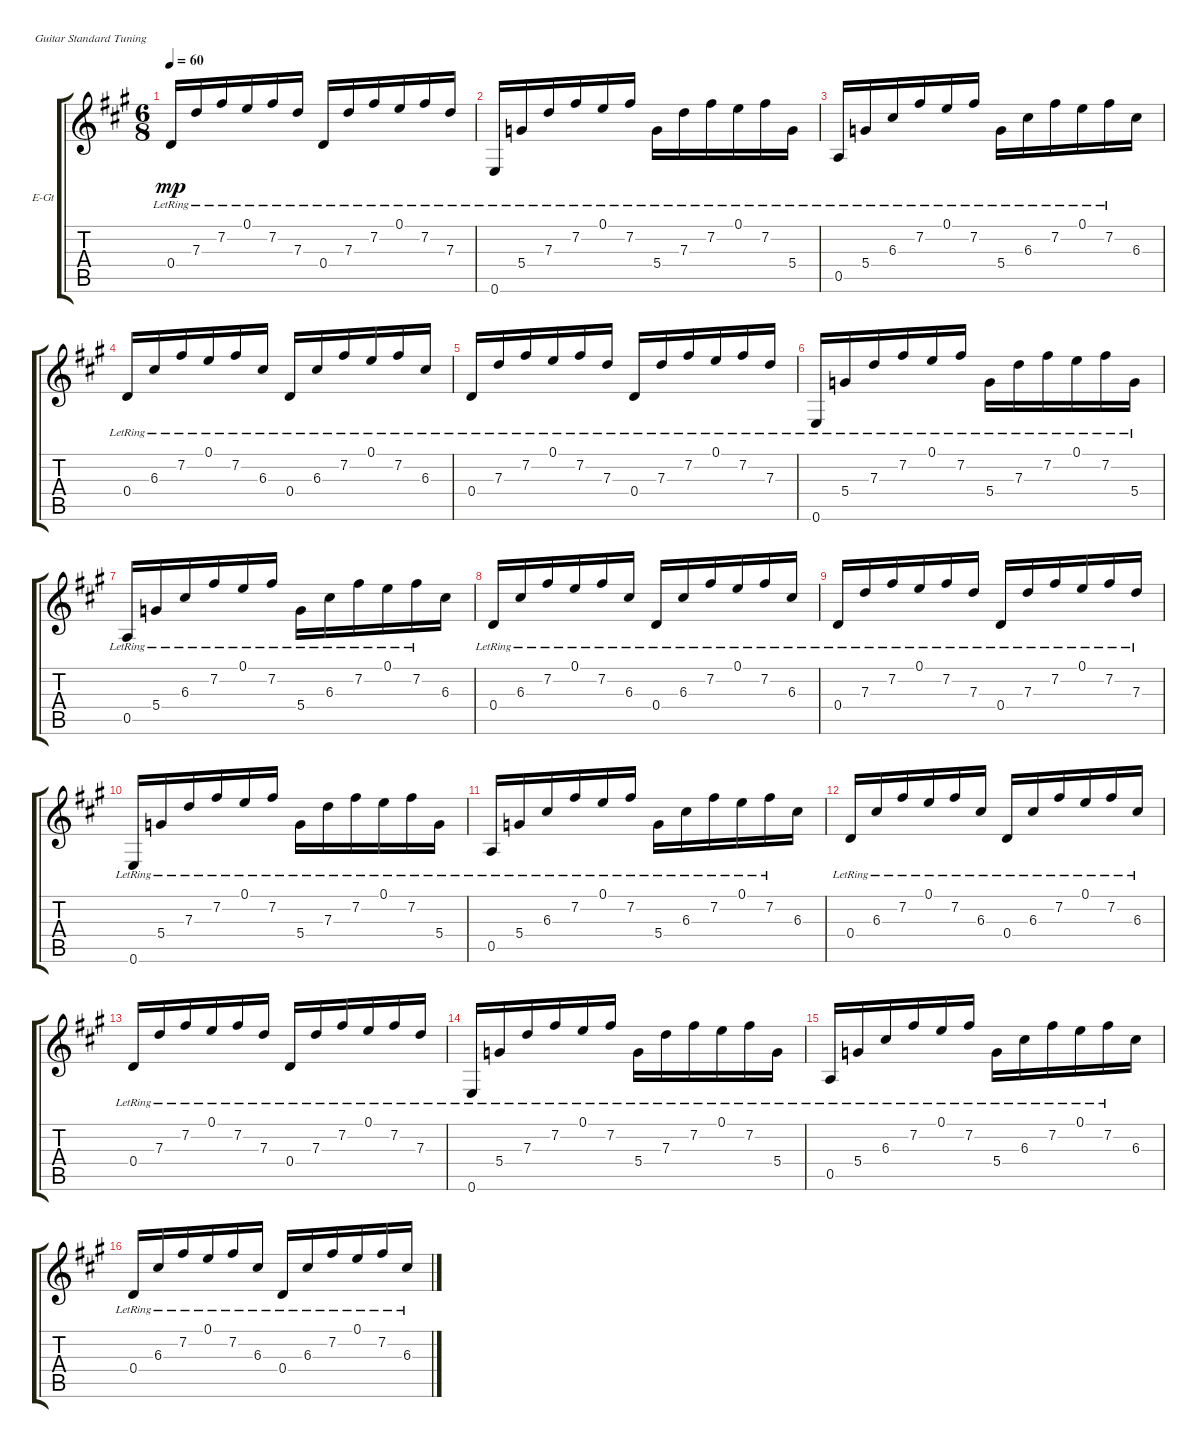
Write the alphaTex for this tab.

\defaultSystemsLayout 4
\bracketExtendMode groupsimilarinstruments
\firstSystemTrackNameOrientation horizontal
\otherSystemsTrackNameOrientation horizontal
\track ("Phaser Guitar" "E-Gt") {instrument electricguitarclean}
\staff {score tabs}
\tuning (E4 B3 G3 D3 A2 E2)
\ts (6 8)
\tempo 60
\clef g2
\ks f#minor
0.4{lr}.16{dy mp} 7.3{lr}.16 7.2{lr}.16 0.1{lr}.16 7.2{lr}.16 7.3{lr}.16 0.4{lr}.16 7.3{lr}.16 7.2{lr}.16 0.1{lr}.16 7.2{lr}.16 7.3{lr}.16 |
0.6{lr}.16 5.4{lr}.16 7.3{lr}.16 7.2{lr}.16 0.1{lr}.16 7.2{lr}.16 5.4{lr}.16 7.3{lr}.16 7.2{lr}.16 0.1{lr}.16 7.2{lr}.16 5.4{lr}.16 |
0.5{lr}.16 5.4{lr}.16 6.3{lr}.16 7.2{lr}.16 0.1{lr}.16 7.2{lr}.16 5.4{lr}.16 6.3{lr}.16 7.2{lr}.16 0.1{lr}.16 7.2{lr}.16 6.3.16 |
0.4{lr}.16 6.3{lr}.16 7.2{lr}.16 0.1{lr}.16 7.2{lr}.16 6.3{lr}.16 0.4{lr}.16 6.3{lr}.16 7.2{lr}.16 0.1{lr}.16 7.2{lr}.16 6.3{lr}.16 |
0.4{lr}.16 7.3{lr}.16 7.2{lr}.16 0.1{lr}.16 7.2{lr}.16 7.3{lr}.16 0.4{lr}.16 7.3{lr}.16 7.2{lr}.16 0.1{lr}.16 7.2{lr}.16 7.3{lr}.16 |
0.6{lr}.16 5.4{lr}.16 7.3{lr}.16 7.2{lr}.16 0.1{lr}.16 7.2{lr}.16 5.4{lr}.16 7.3{lr}.16 7.2{lr}.16 0.1{lr}.16 7.2{lr}.16 5.4{lr}.16 |
0.5{lr}.16 5.4{lr}.16 6.3{lr}.16 7.2{lr}.16 0.1{lr}.16 7.2{lr}.16 5.4{lr}.16 6.3{lr}.16 7.2{lr}.16 0.1{lr}.16 7.2{lr}.16 6.3.16 |
0.4{lr}.16 6.3{lr}.16 7.2{lr}.16 0.1{lr}.16 7.2{lr}.16 6.3{lr}.16 0.4{lr}.16 6.3{lr}.16 7.2{lr}.16 0.1{lr}.16 7.2{lr}.16 6.3{lr}.16 |
0.4{lr}.16 7.3{lr}.16 7.2{lr}.16 0.1{lr}.16 7.2{lr}.16 7.3{lr}.16 0.4{lr}.16 7.3{lr}.16 7.2{lr}.16 0.1{lr}.16 7.2{lr}.16 7.3{lr}.16 |
0.6{lr}.16 5.4{lr}.16 7.3{lr}.16 7.2{lr}.16 0.1{lr}.16 7.2{lr}.16 5.4{lr}.16 7.3{lr}.16 7.2{lr}.16 0.1{lr}.16 7.2{lr}.16 5.4{lr}.16 |
0.5{lr}.16 5.4{lr}.16 6.3{lr}.16 7.2{lr}.16 0.1{lr}.16 7.2{lr}.16 5.4{lr}.16 6.3{lr}.16 7.2{lr}.16 0.1{lr}.16 7.2{lr}.16 6.3.16 |
0.4{lr}.16 6.3{lr}.16 7.2{lr}.16 0.1{lr}.16 7.2{lr}.16 6.3{lr}.16 0.4{lr}.16 6.3{lr}.16 7.2{lr}.16 0.1{lr}.16 7.2{lr}.16 6.3{lr}.16 |
0.4{lr}.16 7.3{lr}.16 7.2{lr}.16 0.1{lr}.16 7.2{lr}.16 7.3{lr}.16 0.4{lr}.16 7.3{lr}.16 7.2{lr}.16 0.1{lr}.16 7.2{lr}.16 7.3{lr}.16 |
0.6{lr}.16 5.4{lr}.16 7.3{lr}.16 7.2{lr}.16 0.1{lr}.16 7.2{lr}.16 5.4{lr}.16 7.3{lr}.16 7.2{lr}.16 0.1{lr}.16 7.2{lr}.16 5.4{lr}.16 |
0.5{lr}.16 5.4{lr}.16 6.3{lr}.16 7.2{lr}.16 0.1{lr}.16 7.2{lr}.16 5.4{lr}.16 6.3{lr}.16 7.2{lr}.16 0.1{lr}.16 7.2{lr}.16 6.3.16 |
0.4{lr}.16 6.3{lr}.16 7.2{lr}.16 0.1{lr}.16 7.2{lr}.16 6.3{lr}.16 0.4{lr}.16 6.3{lr}.16 7.2{lr}.16 0.1{lr}.16 7.2{lr}.16 6.3{lr}.16
